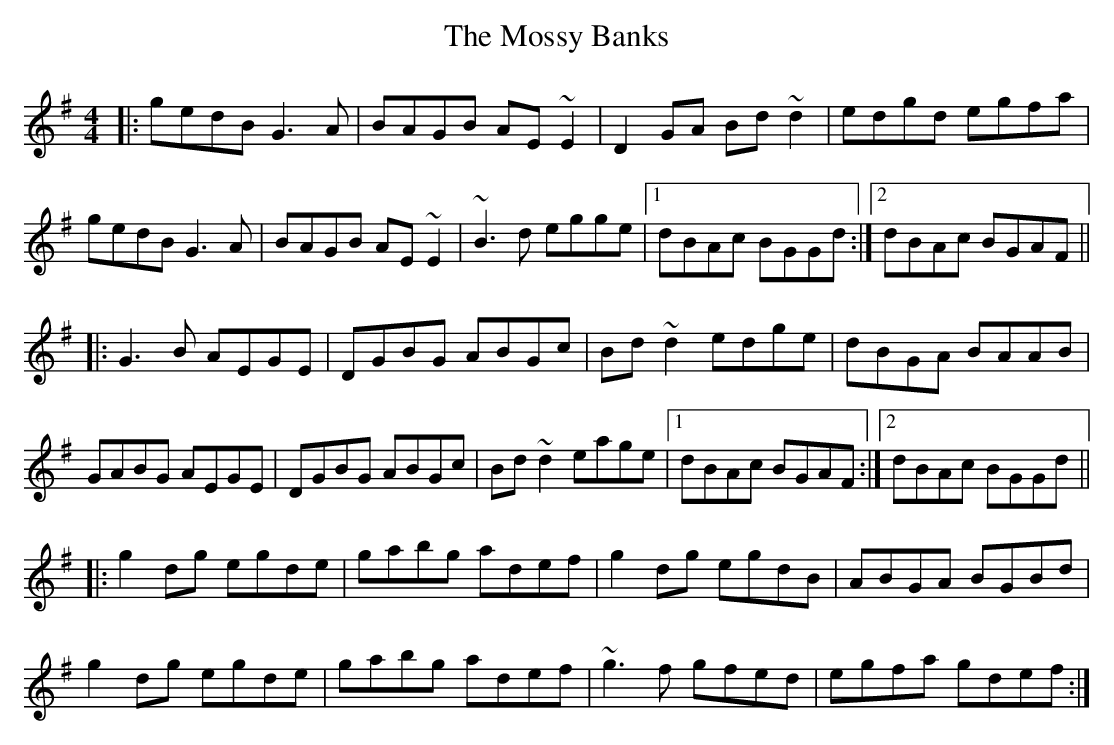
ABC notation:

X:1
T: The Mossy Banks
M: 4/4
L: 1/8
K: Gmaj
|:gedB G3A|BAGB AE~E2|D2GA Bd~d2|edgd egfa|
gedB G3A|BAGB AE~E2|~B3d egge|1 dBAc BGGd:|2 dBAc BGAF||
|:G3B AEGE|DGBG ABGc|Bd~d2 edge|dBGA BAAB|
GABG AEGE|DGBG ABGc|Bd~d2 eage|1 dBAc BGAF:|2 dBAc BGGd||
|:g2dg egde|gabg adef|g2dg egdB|ABGA BGBd|
g2dg egde|gabg adef|~g3f gfed|egfa gdef:|
